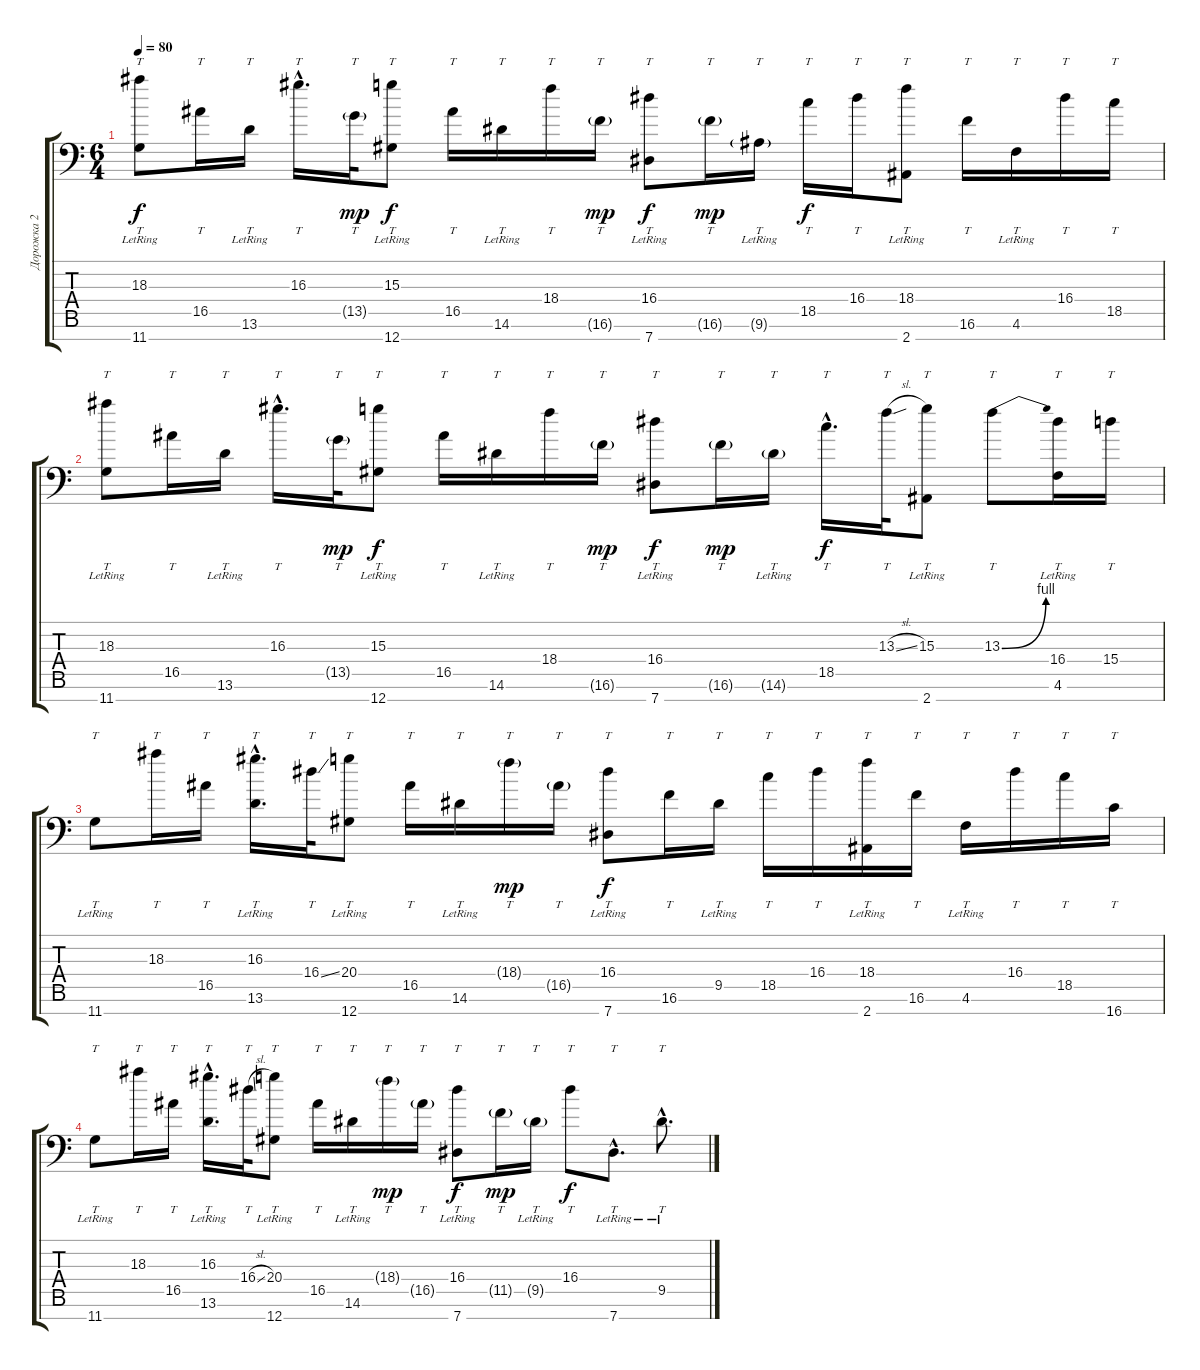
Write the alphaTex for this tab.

\track ("Дорожка 2" "Дорожка 2") {instrument electricbassfinger}
\staff {score tabs}
\tuning (Db4 Ab3 E3 B2 Gb2 Db2 Ab1) {hide}
\ts (6 4)
\tempo 80
\clef f4
\ks c
(18.3 11.7{lr}).8{tt dy f instrument electricbassfinger} 16.5.16{tt} 13.6{lr}.16{tt} 16.3{hac}.16{tt d} 13.5{g}.32{tt dy mp} (15.3 12.7{lr}).8{tt dy f} 16.5.16{tt} 14.6{lr}.16{tt} 18.4.16{tt} 16.6{g}.16{tt dy mp} (16.4 7.7{lr}).8{tt dy f} 16.6{g}.16{tt dy mp} 9.6{g lr}.16{tt} 18.5.16{tt dy f} 16.4.16{tt} (18.4 2.7{lr}).8{tt} 16.6.16{tt} 4.6{lr}.16{tt} 16.4.16{tt} 18.5.16{tt} |
(18.3 11.7{lr}).8{tt} 16.5.16{tt} 13.6{lr}.16{tt} 16.3{hac}.16{tt d} 13.5{g}.32{tt dy mp} (15.3 12.7{lr}).8{tt dy f} 16.5.16{tt} 14.6{lr}.16{tt} 18.4.16{tt} 16.6{g}.16{tt dy mp} (16.4 7.7{lr}).8{tt dy f} 16.6{g}.16{tt dy mp} 14.6{g lr}.16{tt} 18.5{hac}.16{tt d dy f} 13.3{sl}.32{tt} (15.3 2.7{lr}).8{tt} 13.3{be (bend 0 0 60 4)}.8{tt} (16.4 4.6{lr}).16{tt} 15.4.16{tt} |
11.7{lr}.8{tt} 18.3.16{tt} 16.5.16{tt} (16.3{hac} 13.6{hac lr}).16{tt d} 16.4{ss}.32{tt} (20.4 12.7{lr}).8{tt} 16.5.16{tt} 14.6{lr}.16{tt} 18.4{g}.16{tt dy mp} 16.5{g}.16{tt} (16.4 7.7{lr}).8{tt dy f} 16.6.16{tt} 9.5{lr}.16{tt} 18.5.16{tt} 16.4.16{tt} (18.4 2.7{lr}).16{tt} 16.6.16{tt} 4.6{lr}.16{tt} 16.4.16{tt} 18.5.16{tt} 16.7.16{tt} |
11.7{lr}.8{tt} 18.3.16{tt} 16.5.16{tt} (16.3{hac} 13.6{hac lr}).16{tt d} 16.4{sl}.32{tt} (20.4 12.7{lr}).8{tt} 16.5.16{tt} 14.6{lr}.16{tt} 18.4{g}.16{tt dy mp} 16.5{g}.16{tt} (16.4 7.7{lr}).8{tt dy f} 11.5{g}.16{tt dy mp} 9.5{g lr}.16{tt} 16.4.8{tt dy f} 7.7{hac lr}.8{tt d} 9.5{hac lr}.8{tt d}
